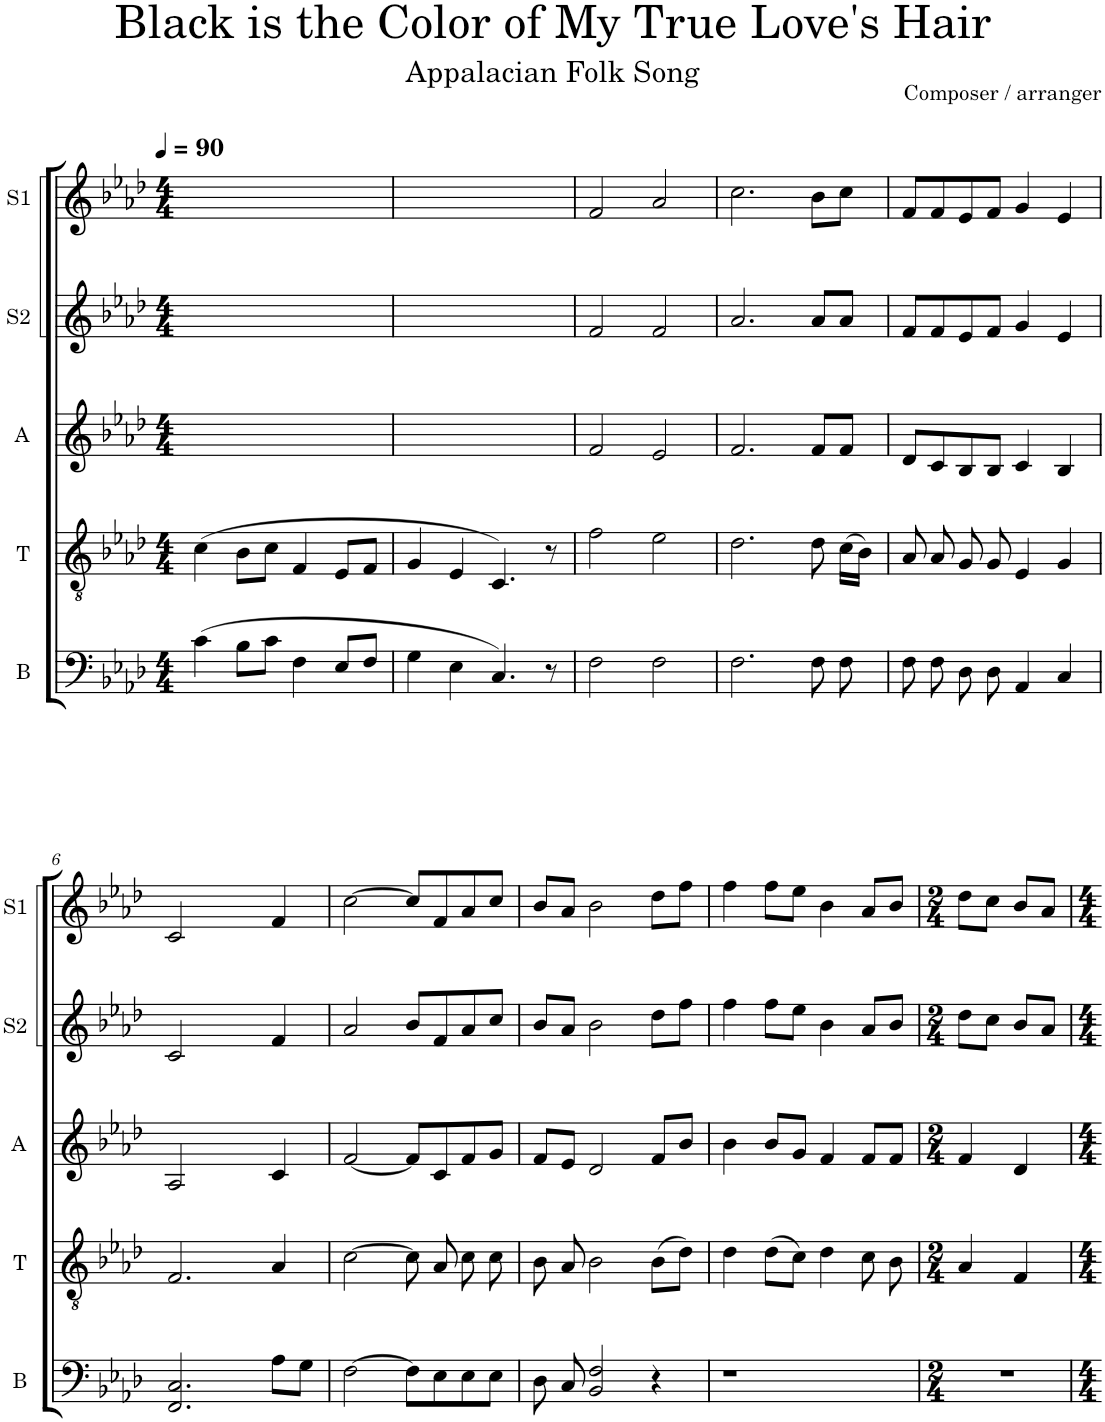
**kern	**kern	**kern	**kern	**kern
*part5	*part4	*part3	*part2	*part1
*staff5	*staff4	*staff3	*staff2	*staff1
*I"B	*I"T	*I"A	*I"S2	*I"S1
*I'B	*I'T	*I'A	*I'S2	*I'S1
*clefF4	*clefGv2	*clefG2	*clefG2	*clefG2
*k[b-e-a-d-]	*k[b-e-a-d-]	*k[b-e-a-d-]	*k[b-e-a-d-]	*k[b-e-a-d-]
*M4/4	*M4/4	*M4/4	*M4/4	*M4/4
*MM90	*MM90	*MM90	*MM90	*MM90
=1	=1	=1	=1	=1
(>4c\	(>4c\	1ryy	1ryy	1ryy
8B-\L	8B-\L	.	.	.
8c\J	8c\J	.	.	.
4F\	4F/	.	.	.
8E-/L	8E-/L	.	.	.
8F/J	8F/J	.	.	.
=2	=2	=2	=2	=2
4G\	4G/	1ryy	1ryy	1ryy
4E-\	4E-/	.	.	.
4.C/)	4.C/)	.	.	.
8r	8r	.	.	.
=3	=3	=3	=3	=3
2F\	2f\	2f/	2f/	2f/
2F\	2e-\	2e-/	2f/	2a-/
=4	=4	=4	=4	=4
2.F\	2.d-\	2.f/	2.a-/	2.cc\
8F\	8d-\	8f/L	8a-/L	8b-\L
8F\	(>16c\LL	8f/J	8a-/J	8cc\J
.	16B-\JJ)	.	.	.
=5	=5	=5	=5	=5
8F\	8A-/	8d-/L	8f/L	8f/L
8F\	8A-/	8c/	8f/	8f/
8D-\	8G/	8B-/	8e-/	8e-/
8D-\	8G/	8B-/J	8f/J	8f/J
4AA-/	4E-/	4c/	4g/	4g/
4C/	4G/	4B-/	4e-/	4e-/
!!LO:LB:g=z
=6	=6	=6	=6	=6
2.FF/ 2.C/	2.F/	2A-/	2c/	2c/
.	.	4ryy	4ryy	4ryy
8A-\L	4A-/	4c/	4f/	4f/
8G\J	.	.	.	.
=7	=7	=7	=7	=7
[>2F\	[>2c\	[<2f/	2a-/	[>2cc\
8F\L]	8c\]	8f/L]	8b-/L	8cc/L]
8E-\	8A-/	8c/	8f/	8f/
8E-\	8c\	8f/	8a-/	8a-/
8E-\J	8c\	8g/J	8cc/J	8cc/J
=8	=8	=8	=8	=8
8D-\	8B-\	8f/L	8b-/L	8b-/L
8C/	8A-/	8e-/J	8a-/J	8a-/J
2BB-/ 2F/	2B-\	2d-/	2b-\	2b-\
4r	(>8B-\L	8f/L	8dd-\L	8dd-\L
.	8d-\J)	8b-/J	8ff\J	8ff\J
=9	=9	=9	=9	=9
1r	4d-\	4b-\	4ff\	4ff\
.	(>8d-\L	8b-/L	8ff\L	8ff\L
.	8c\J)	8g/J	8ee-\J	8ee-\J
.	4d-\	4f/	4b-\	4b-\
.	8c\	8f/L	8a-/L	8a-/L
.	8B-\	8f/J	8b-/J	8b-/J
=10	=10	=10	=10	=10
*M2/4	*M2/4	*M2/4	*M2/4	*M2/4
2r	4A-/	4f/	8dd-\L	8dd-\L
.	.	.	8cc\J	8cc\J
.	4F/	4d-/	8b-/L	8b-/L
.	.	.	8a-/J	8a-/J
=	=	=	=	=
*-	*-	*-	*-	*-
